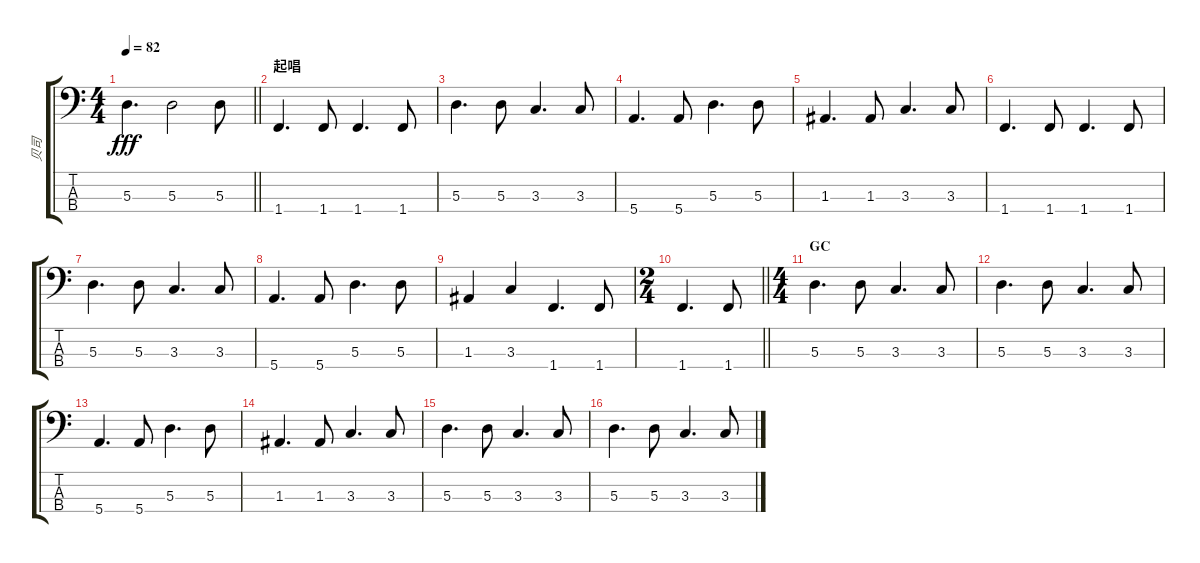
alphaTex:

\track ("贝司" "贝司") {instrument electricbassfinger}
\staff {score tabs}
\tuning (G2 D2 A1 E1) {hide}
\ts (4 4)
\tempo 82
\clef f4
\barLineRight lightlight
\ks c
5.3.4{d dy fff} 5.3.2 5.3.8 |
\section ("" "起唱")
1.4.4{d} 1.4.8 1.4.4{d} 1.4.8 |
5.3.4{d} 5.3.8 3.3.4{d} 3.3.8 |
5.4.4{d} 5.4.8 5.3.4{d} 5.3.8 |
1.3.4{d} 1.3.8 3.3.4{d} 3.3.8 |
1.4.4{d} 1.4.8 1.4.4{d} 1.4.8 |
5.3.4{d} 5.3.8 3.3.4{d} 3.3.8 |
5.4.4{d} 5.4.8 5.3.4{d} 5.3.8 |
1.3.4 3.3.4 1.4.4{d} 1.4.8 |
\ts (2 4)
\barLineRight lightlight
1.4.4{d} 1.4.8 |
\ts (4 4)
\section ("" "GC")
5.3.4{d} 5.3.8 3.3.4{d} 3.3.8 |
5.3.4{d} 5.3.8 3.3.4{d} 3.3.8 |
5.4.4{d} 5.4.8 5.3.4{d} 5.3.8 |
1.3.4{d} 1.3.8 3.3.4{d} 3.3.8 |
5.3.4{d} 5.3.8 3.3.4{d} 3.3.8 |
5.3.4{d} 5.3.8 3.3.4{d} 3.3.8
